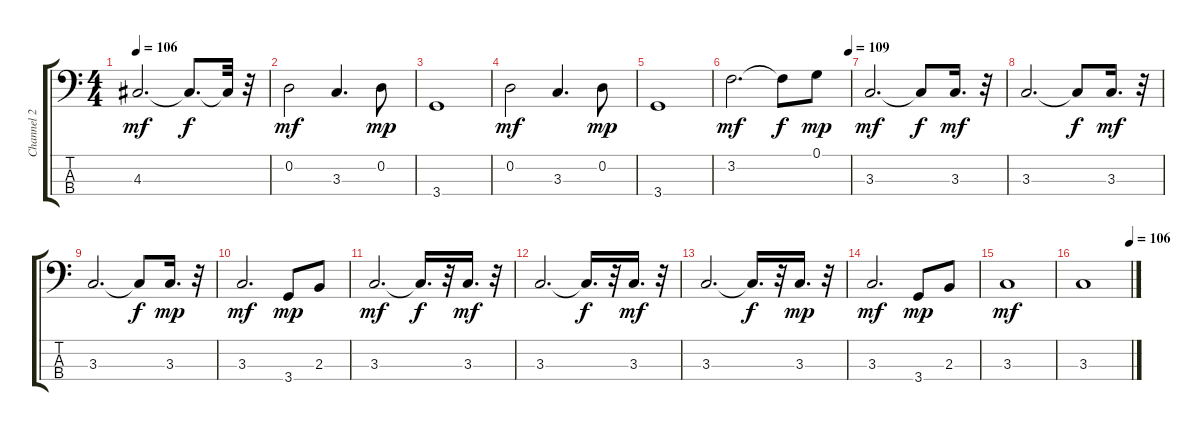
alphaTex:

\track ("Channel 2" "Channel 2") {instrument electricbassfinger}
\staff {score tabs}
\tuning (G2 D2 A1 E1) {hide}
\ts (4 4)
\tempo 106
\clef f4
\ks c
4.3.2{d dy mf} 4.3{t}.8{d dy f} 4.3{t}.32 r.32 |
0.2.2{dy mf} 3.3.4{d} 0.2.8{dy mp} |
3.4.1 |
0.2.2{dy mf} 3.3.4{d} 0.2.8{dy mp} |
3.4.1 |
\tempo (109 0.9895833333333334)
3.2.2{d dy mf} 3.2{t}.8{dy f} 0.1.8{dy mp} |
3.3.2{d dy mf} 3.3{t}.8{dy f} 3.3.16{d dy mf} r.32 |
3.3.2{d} 3.3{t}.8{dy f} 3.3.16{d dy mf} r.32 |
3.3.2{d} 3.3{t}.8{dy f} 3.3.16{d dy mp} r.32 |
3.3.2{d dy mf} 3.4.8{dy mp} 2.3.8 |
3.3.2{d dy mf} 3.3{t}.16{d dy f} r.32 3.3.16{d dy mf} r.32 |
3.3.2{d} 3.3{t}.16{d dy f} r.32 3.3.16{d dy mf} r.32 |
3.3.2{d} 3.3{t}.16{d dy f} r.32 3.3.16{d dy mp} r.32 |
3.3.2{d dy mf} 3.4.8{dy mp} 2.3.8 |
3.3.1{dy mf} |
\tempo (106 0.984375)
3.3.1
